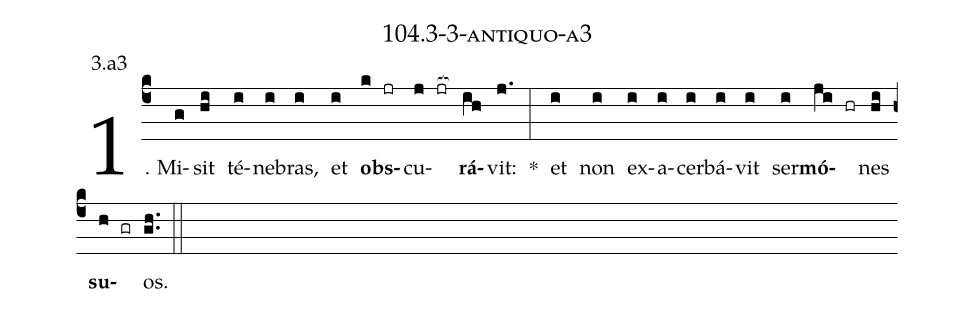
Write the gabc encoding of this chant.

name: 104.3-3-antiquo-a3;
annotation: 3.a3;
%%
(c4)1. Mi(g)sit(hi) té(i)ne(i)bras,(i) et(i) <b>obs</b>(k jr)cu(j jr[ocb:1{])<b>rá</b>(ih[ocb:0}])vit:(j.) *(:) et(i) non(i) ex(i)a(i)cer(i)bá(i)vit(i) ser(i)<b>mó</b>(ji hr)nes(hi) <b>su</b>(h gr)os.(gh..) (::)


%E(i) u(i) o(ji) u(hi) a(h) e.(gh..) (::)
